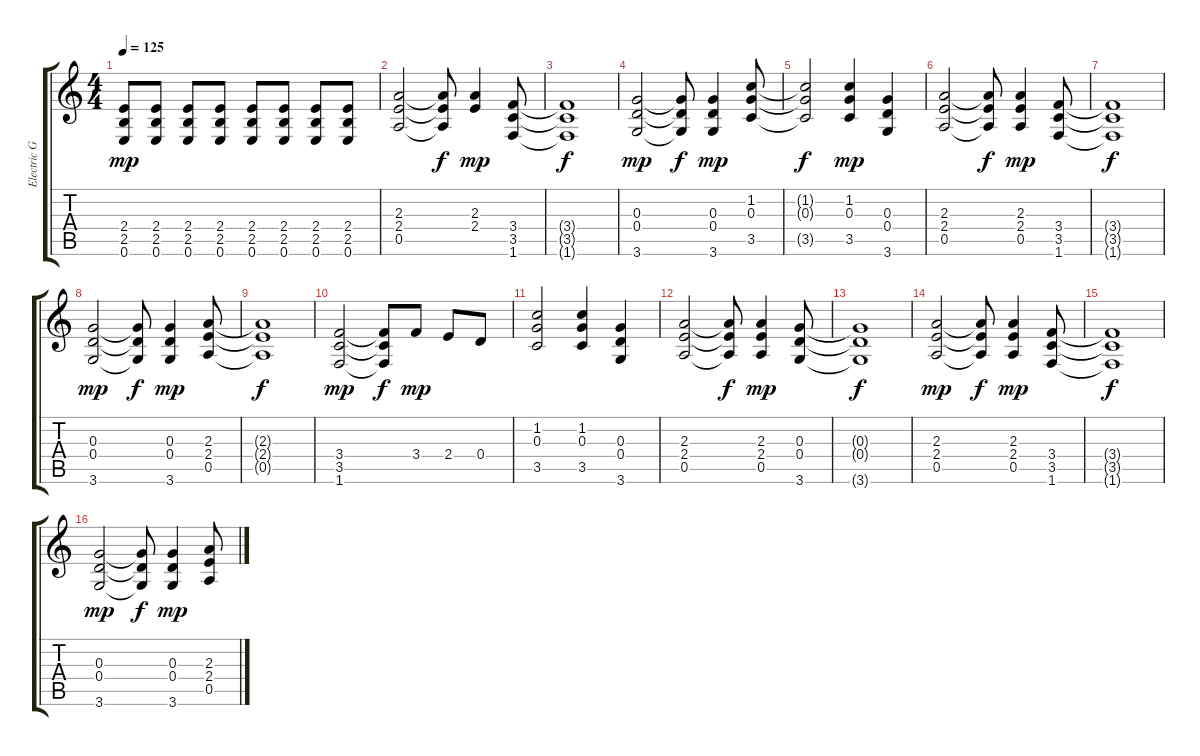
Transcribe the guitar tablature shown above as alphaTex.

\track ("Electric Guitar" "Electric G") {instrument distortionguitar}
\staff {score tabs}
\tuning (E4 B3 G3 D3 A2 E2) {hide}
\ts (4 4)
\tempo 125
\clef g2
\ks c
(2.4 2.5 0.6).8{dy mp} (2.4 2.5 0.6).8 (2.4 2.5 0.6).8 (2.4 2.5 0.6).8 (2.4 2.5 0.6).8 (2.4 2.5 0.6).8 (2.4 2.5 0.6).8 (2.4 2.5 0.6).8 |
(2.3 2.4 0.5).2 (2.3{t} 2.4{t} 0.5{t}).8{dy f} (2.3 2.4).4{dy mp} (3.4 3.5 1.6).8 |
(3.4{t} 3.5{t} 1.6{t}).1{dy f} |
(0.3 0.4 3.6).2{dy mp} (0.3{t} 0.4{t} 3.6{t}).8{dy f} (0.3 0.4 3.6).4{dy mp} (1.2 0.3 3.5).8 |
(1.2{t} 0.3{t} 3.5{t}).2{dy f} (1.2 0.3 3.5).4{dy mp} (0.3 0.4 3.6).4 |
(2.3 2.4 0.5).2 (2.3{t} 2.4{t} 0.5{t}).8{dy f} (2.3 2.4 0.5).4{dy mp} (3.4 3.5 1.6).8 |
(3.4{t} 3.5{t} 1.6{t}).1{dy f} |
(0.3 0.4 3.6).2{dy mp} (0.3{t} 0.4{t} 3.6{t}).8{dy f} (0.3 0.4 3.6).4{dy mp} (2.3 2.4 0.5).8 |
(2.3{t} 2.4{t} 0.5{t}).1{dy f} |
(3.4 3.5 1.6).2{dy mp} (3.4{t} 3.5{t} 1.6{t}).8{dy f} 3.4.8{dy mp} 2.4.8 0.4.8 |
(1.2 0.3 3.5).2 (1.2 0.3 3.5).4 (0.3 0.4 3.6).4 |
(2.3 2.4 0.5).2 (2.3{t} 2.4{t} 0.5{t}).8{dy f} (2.3 2.4 0.5).4{dy mp} (0.3 0.4 3.6).8 |
(0.3{t} 0.4{t} 3.6{t}).1{dy f} |
(2.3 2.4 0.5).2{dy mp} (2.3{t} 2.4{t} 0.5{t}).8{dy f} (2.3 2.4 0.5).4{dy mp} (3.4 3.5 1.6).8 |
(3.4{t} 3.5{t} 1.6{t}).1{dy f} |
(0.3 0.4 3.6).2{dy mp} (0.3{t} 0.4{t} 3.6{t}).8{dy f} (0.3 0.4 3.6).4{dy mp} (2.3 2.4 0.5).8
